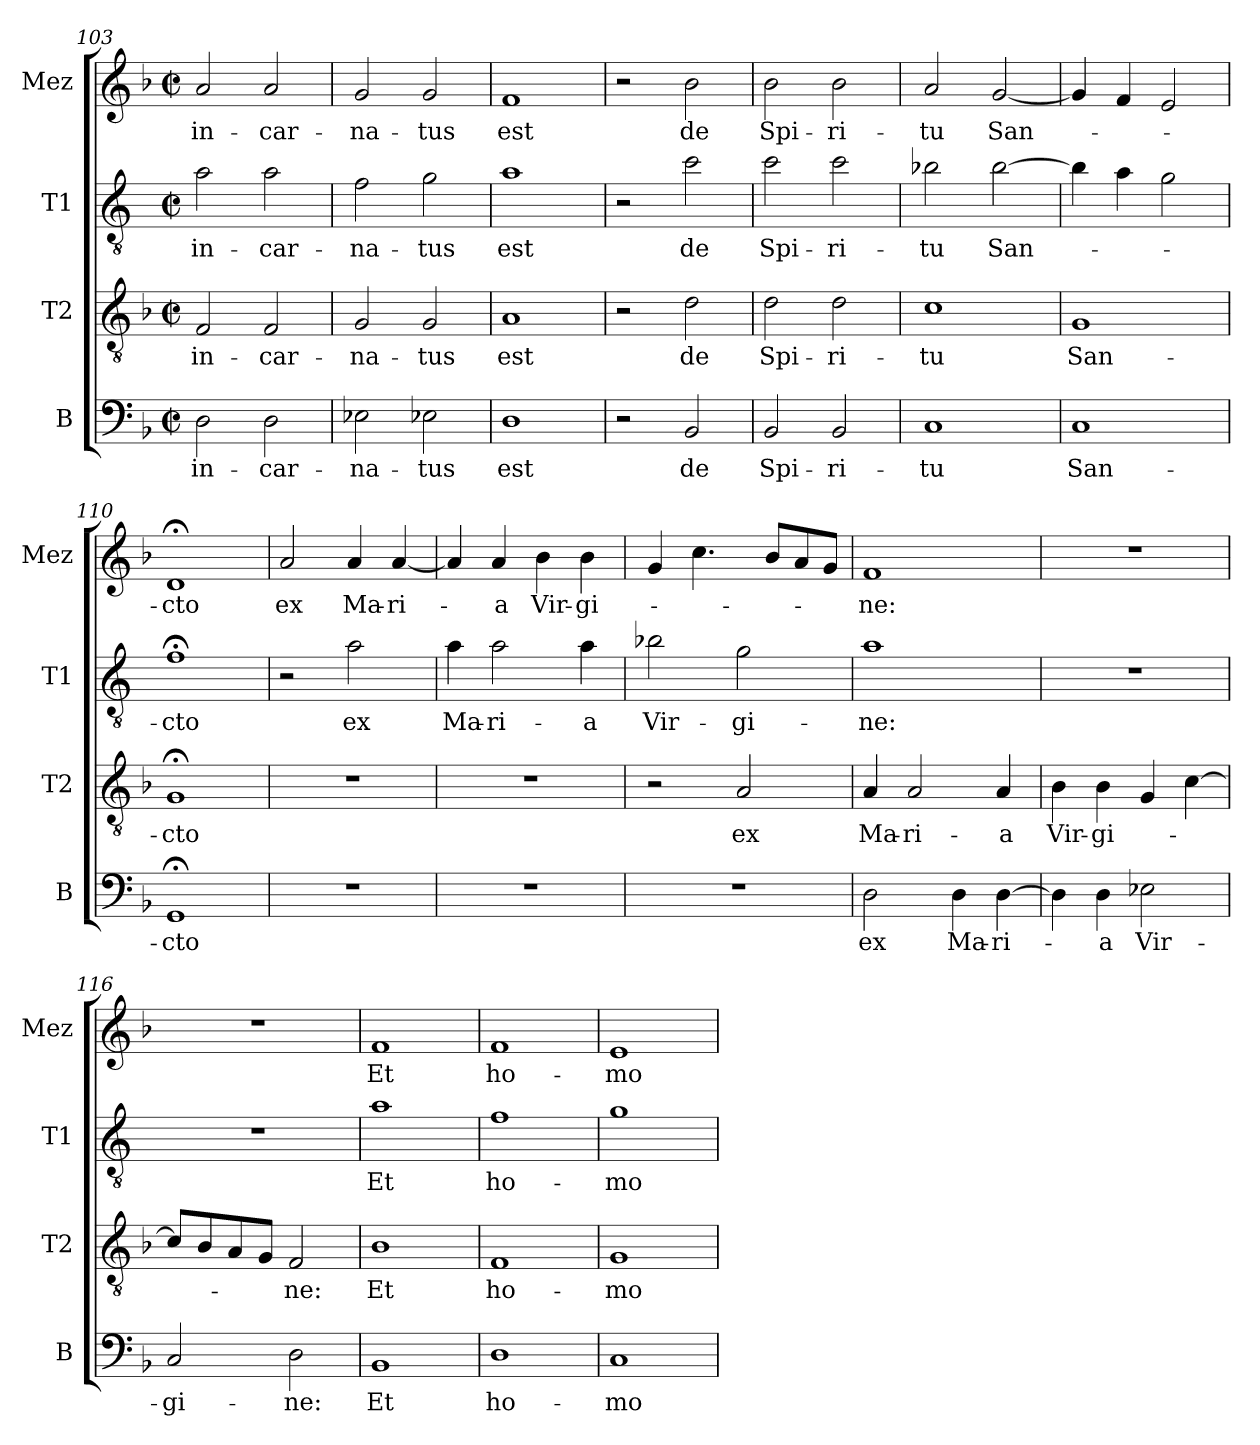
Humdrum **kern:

**kern	**text	**kern	**text	**kern	**text	**kern	**text
*part4	*part4	*part3	*part3	*part2	*part2	*part1	*part1
*staff4	*staff4	*staff3	*staff3	*staff2	*staff2	*staff1	*staff1
*I"B	*	*I"T2	*	*I"T1	*	*I"Mez	*
*I'B	*	*I'T2	*	*I'T1	*	*I'Mez	*
*clefF4	*	*clefGv2	*	*clefGv2	*	*clefG2	*
*	*	*	*	*ITrd4c7	*	*	*
*k[b-]	*	*k[b-]	*	*k[b-]	*	*k[b-]	*
*M2/2	*	*M2/2	*	*M2/2	*	*M2/2	*
*met(c|)	*	*met(c|)	*	*met(c|)	*	*met(c|)	*
=103	=103	=103	=103	=103	=103	=103	=103
!	!LO:LY:b	!	!LO:LY:b	!	!LO:LY:b	!	!LO:LY:b
2D\	in-	2F/	in-	2d\	in-	2a/	in-
!	!LO:LY:b	!	!LO:LY:b	!	!LO:LY:b	!	!LO:LY:b
2D\	-car-	2F/	-car-	2d\	-car-	2a/	-car-
=104	=104	=104	=104	=104	=104	=104	=104
!	!LO:LY:b	!	!LO:LY:b	!	!LO:LY:b	!	!LO:LY:b
2E-X\	-na-	2G/	-na-	2B-\	-na-	2g/	-na-
!	!LO:LY:b	!	!LO:LY:b	!	!LO:LY:b	!	!LO:LY:b
2E-X\	-tus	2G/	-tus	2c\	-tus	2g/	-tus
=105	=105	=105	=105	=105	=105	=105	=105
!	!LO:LY:b	!	!LO:LY:b	!	!LO:LY:b	!	!LO:LY:b
1D	est	1A	est	1d	est	1f	est
=106	=106	=106	=106	=106	=106	=106	=106
2r	.	2r	.	2r	.	2r	.
!	!LO:LY:b	!	!LO:LY:b	!	!LO:LY:b	!	!LO:LY:b
2BB-/	de	2d\	de	2f\	de	2b-\	de
=107	=107	=107	=107	=107	=107	=107	=107
!	!LO:LY:b	!	!LO:LY:b	!	!LO:LY:b	!	!LO:LY:b
2BB-/	Spi-	2d\	Spi-	2f\	Spi-	2b-\	Spi-
!	!LO:LY:b	!	!LO:LY:b	!	!LO:LY:b	!	!LO:LY:b
2BB-/	-ri-	2d\	-ri-	2f\	-ri-	2b-\	-ri-
!!LO:PB:g=z
=108	=108	=108	=108	=108	=108	=108	=108
!	!LO:LY:b	!	!LO:LY:b	!	!LO:LY:b	!	!LO:LY:b
1C	-tu	1c	-tu	2e-X\	-tu	2a/	-tu
!	!	!	!	!	!LO:LY:b	!	!LO:LY:b
.	.	.	.	[2e-\	San-	[2g/	San-
=109	=109	=109	=109	=109	=109	=109	=109
!	!LO:LY:b	!	!LO:LY:b	!	!	!	!
1C	San-	1G	San-	4e-\]	.	4g/]	.
.	.	.	.	4d\	.	4f/	.
.	.	.	.	2c\	.	2e/	.
=110	=110	=110	=110	=110	=110	=110	=110
!	!LO:LY:b	!	!LO:LY:b	!	!LO:LY:b	!	!LO:LY:b
1GG;<	-cto	1G;<	-cto	1B-;<	-cto	1d;<	-cto
=111	=111	=111	=111	=111	=111	=111	=111
!	!	!	!	!	!	!	!LO:LY:b
1r	.	1r	.	2r	.	2a/	ex
!	!	!	!	!	!LO:LY:b	!	!LO:LY:b
.	.	.	.	2d\	ex	4a/	Ma-
!	!	!	!	!	!	!	!LO:LY:b
.	.	.	.	.	.	[4a/	-ri-
=112	=112	=112	=112	=112	=112	=112	=112
!	!	!	!	!	!LO:LY:b	!	!
1r	.	1r	.	4d\	Ma-	4a/]	.
!	!	!	!	!	!LO:LY:b	!	!LO:LY:b
.	.	.	.	2d\	-ri-	4a/	-a
!	!	!	!	!	!	!	!LO:LY:b
.	.	.	.	.	.	4b-\	Vir-
!	!	!	!	!	!LO:LY:b	!	!LO:LY:b
.	.	.	.	4d\	-a	4b-\	-gi-
=113	=113	=113	=113	=113	=113	=113	=113
!	!	!	!	!	!LO:LY:b	!	!
1r	.	2r	.	2e-X\	Vir-	4g/	.
.	.	.	.	.	.	4.cc\	.
!	!	!	!LO:LY:b	!	!LO:LY:b	!	!
.	.	2A/	ex	2c\	-gi-	.	.
.	.	.	.	.	.	8b-/L	.
.	.	.	.	.	.	8a/	.
.	.	.	.	.	.	8g/J	.
=114	=114	=114	=114	=114	=114	=114	=114
!	!LO:LY:b	!	!LO:LY:b	!	!LO:LY:b	!	!LO:LY:b
2D\	ex	4A/	Ma-	1d	-ne:	1f	-ne:
!	!	!	!LO:LY:b	!	!	!	!
.	.	2A/	-ri-	.	.	.	.
!	!LO:LY:b	!	!	!	!	!	!
4D\	Ma-	.	.	.	.	.	.
!	!LO:LY:b	!	!LO:LY:b	!	!	!	!
[4D\	-ri-	4A/	-a	.	.	.	.
!!LO:LB:g=z
=115	=115	=115	=115	=115	=115	=115	=115
!	!	!	!LO:LY:b	!	!	!	!
4D\]	.	4B-\	Vir-	1r	.	1r	.
!	!LO:LY:b	!	!LO:LY:b	!	!	!	!
4D\	-a	4B-\	-gi-	.	.	.	.
!	!LO:LY:b	!	!	!	!	!	!
2E-X\	Vir-	4G/	.	.	.	.	.
.	.	[4c\	.	.	.	.	.
=116	=116	=116	=116	=116	=116	=116	=116
!	!LO:LY:b	!	!	!	!	!	!
2C/	-gi-	8c/L]	.	1r	.	1r	.
.	.	8B-/	.	.	.	.	.
.	.	8A/	.	.	.	.	.
.	.	8G/J	.	.	.	.	.
!	!LO:LY:b	!	!LO:LY:b	!	!	!	!
2D\	-ne:	2F/	-ne:	.	.	.	.
=117	=117	=117	=117	=117	=117	=117	=117
!	!LO:LY:b	!	!LO:LY:b	!	!LO:LY:b	!	!LO:LY:b
1BB-	Et	1B-	Et	1d	Et	1f	Et
=118	=118	=118	=118	=118	=118	=118	=118
!	!LO:LY:b	!	!LO:LY:b	!	!LO:LY:b	!	!LO:LY:b
1D	ho-	1F	ho-	1B-	ho-	1f	ho-
=119	=119	=119	=119	=119	=119	=119	=119
!	!LO:LY:b	!	!LO:LY:b	!	!LO:LY:b	!	!LO:LY:b
1C	-mo	1G	-mo	1c	-mo	1e	-mo
=	=	=	=	=	=	=	=
*-	*-	*-	*-	*-	*-	*-	*-
